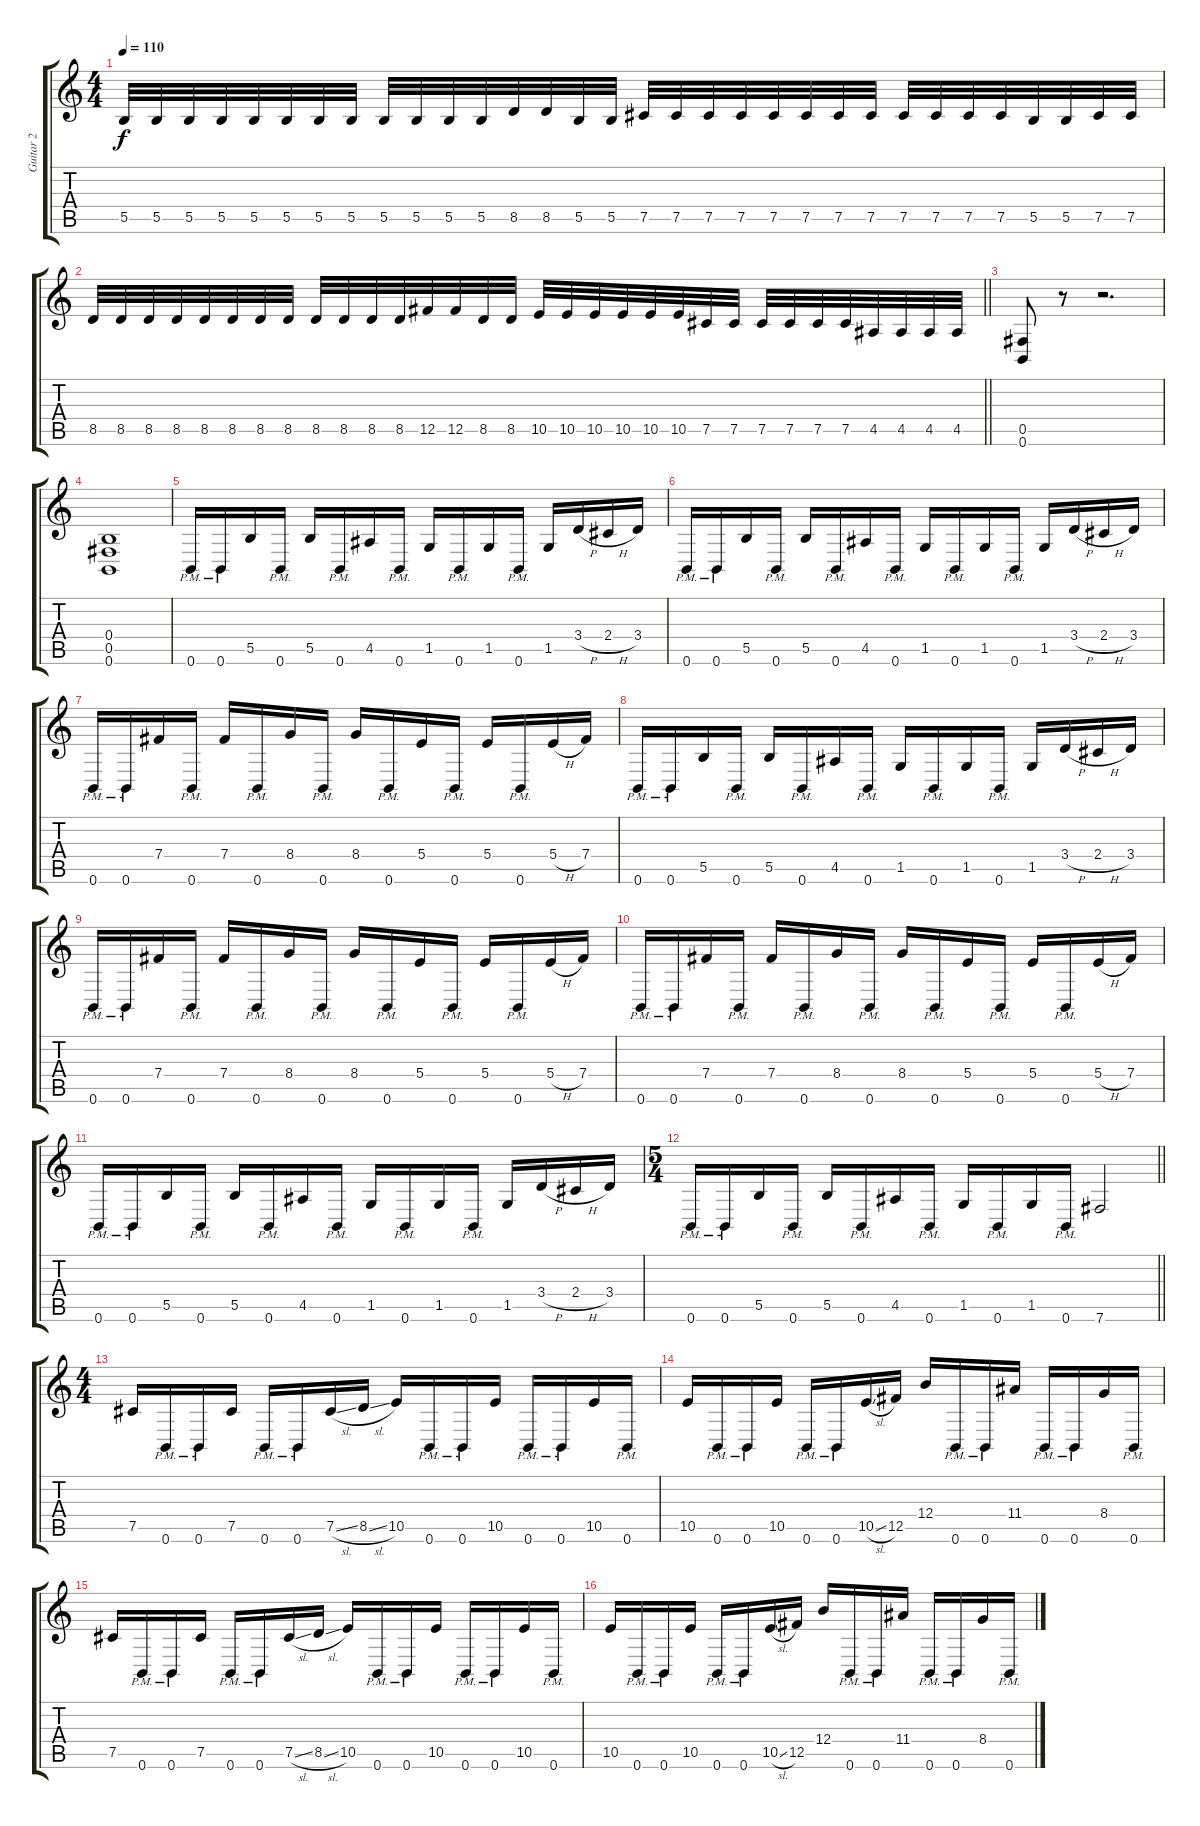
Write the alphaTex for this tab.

\track ("Guitar 2" "Guitar 2") {instrument distortionguitar}
\staff {score tabs}
\tuning (Db4 Ab3 E3 B2 Gb2 B1) {hide}
\ts (4 4)
\tempo 110
\clef g2
\ks c
5.5.32{dy f} 5.5.32 5.5.32 5.5.32 5.5.32 5.5.32 5.5.32 5.5.32 5.5.32 5.5.32 5.5.32 5.5.32 8.5.32 8.5.32 5.5.32 5.5.32 7.5.32 7.5.32 7.5.32 7.5.32 7.5.32 7.5.32 7.5.32 7.5.32 7.5.32 7.5.32 7.5.32 7.5.32 5.5.32 5.5.32 7.5.32 7.5.32 |
\barLineRight lightlight
8.5.32 8.5.32 8.5.32 8.5.32 8.5.32 8.5.32 8.5.32 8.5.32 8.5.32 8.5.32 8.5.32 8.5.32 12.5.32 12.5.32 8.5.32 8.5.32 10.5.32 10.5.32 10.5.32 10.5.32 10.5.32 10.5.32 7.5.32 7.5.32 7.5.32 7.5.32 7.5.32 7.5.32 4.5.32 4.5.32 4.5.32 4.5.32 |
\section ("" "")
(0.5 0.6).8 r.8 r.2{d} |
(0.4 0.5 0.6).1 |
0.6{pm}.16 0.6{pm}.16 5.5.16 0.6{pm}.16 5.5.16 0.6{pm}.16 4.5.16 0.6{pm}.16 1.5.16 0.6{pm}.16 1.5.16 0.6{pm}.16 1.5.16 3.4{h}.16 2.4{h}.16 3.4.16 |
0.6{pm}.16 0.6{pm}.16 5.5.16 0.6{pm}.16 5.5.16 0.6{pm}.16 4.5.16 0.6{pm}.16 1.5.16 0.6{pm}.16 1.5.16 0.6{pm}.16 1.5.16 3.4{h}.16 2.4{h}.16 3.4.16 |
0.6{pm}.16 0.6{pm}.16 7.4.16 0.6{pm}.16 7.4.16 0.6{pm}.16 8.4.16 0.6{pm}.16 8.4.16 0.6{pm}.16 5.4.16 0.6{pm}.16 5.4.16 0.6{pm}.16 5.4{h}.16 7.4.16 |
0.6{pm}.16 0.6{pm}.16 5.5.16 0.6{pm}.16 5.5.16 0.6{pm}.16 4.5.16 0.6{pm}.16 1.5.16 0.6{pm}.16 1.5.16 0.6{pm}.16 1.5.16 3.4{h}.16 2.4{h}.16 3.4.16 |
0.6{pm}.16 0.6{pm}.16 7.4.16 0.6{pm}.16 7.4.16 0.6{pm}.16 8.4.16 0.6{pm}.16 8.4.16 0.6{pm}.16 5.4.16 0.6{pm}.16 5.4.16 0.6{pm}.16 5.4{h}.16 7.4.16 |
0.6{pm}.16 0.6{pm}.16 7.4.16 0.6{pm}.16 7.4.16 0.6{pm}.16 8.4.16 0.6{pm}.16 8.4.16 0.6{pm}.16 5.4.16 0.6{pm}.16 5.4.16 0.6{pm}.16 5.4{h}.16 7.4.16 |
0.6{pm}.16 0.6{pm}.16 5.5.16 0.6{pm}.16 5.5.16 0.6{pm}.16 4.5.16 0.6{pm}.16 1.5.16 0.6{pm}.16 1.5.16 0.6{pm}.16 1.5.16 3.4{h}.16 2.4{h}.16 3.4.16 |
\ts (5 4)
\barLineRight lightlight
0.6{pm}.16 0.6{pm}.16 5.5.16 0.6{pm}.16 5.5.16 0.6{pm}.16 4.5.16 0.6{pm}.16 1.5.16 0.6{pm}.16 1.5.16 0.6{pm}.16 7.6.2 |
\ts (4 4)
\section ("" "")
7.5.16 0.6{pm}.16 0.6{pm}.16 7.5.16 0.6{pm}.16 0.6{pm}.16 7.5{sl}.16 8.5{sl}.16 10.5.16 0.6{pm}.16 0.6{pm}.16 10.5.16 0.6{pm}.16 0.6{pm}.16 10.5.16 0.6{pm}.16 |
10.5.16 0.6{pm}.16 0.6{pm}.16 10.5.16 0.6{pm}.16 0.6{pm}.16 10.5{sl}.16 12.5.16 12.4.16 0.6{pm}.16 0.6{pm}.16 11.4.16 0.6{pm}.16 0.6{pm}.16 8.4.16 0.6{pm}.16 |
7.5.16 0.6{pm}.16 0.6{pm}.16 7.5.16 0.6{pm}.16 0.6{pm}.16 7.5{sl}.16 8.5{sl}.16 10.5.16 0.6{pm}.16 0.6{pm}.16 10.5.16 0.6{pm}.16 0.6{pm}.16 10.5.16 0.6{pm}.16 |
10.5.16 0.6{pm}.16 0.6{pm}.16 10.5.16 0.6{pm}.16 0.6{pm}.16 10.5{sl}.16 12.5.16 12.4.16 0.6{pm}.16 0.6{pm}.16 11.4.16 0.6{pm}.16 0.6{pm}.16 8.4.16 0.6{pm}.16
